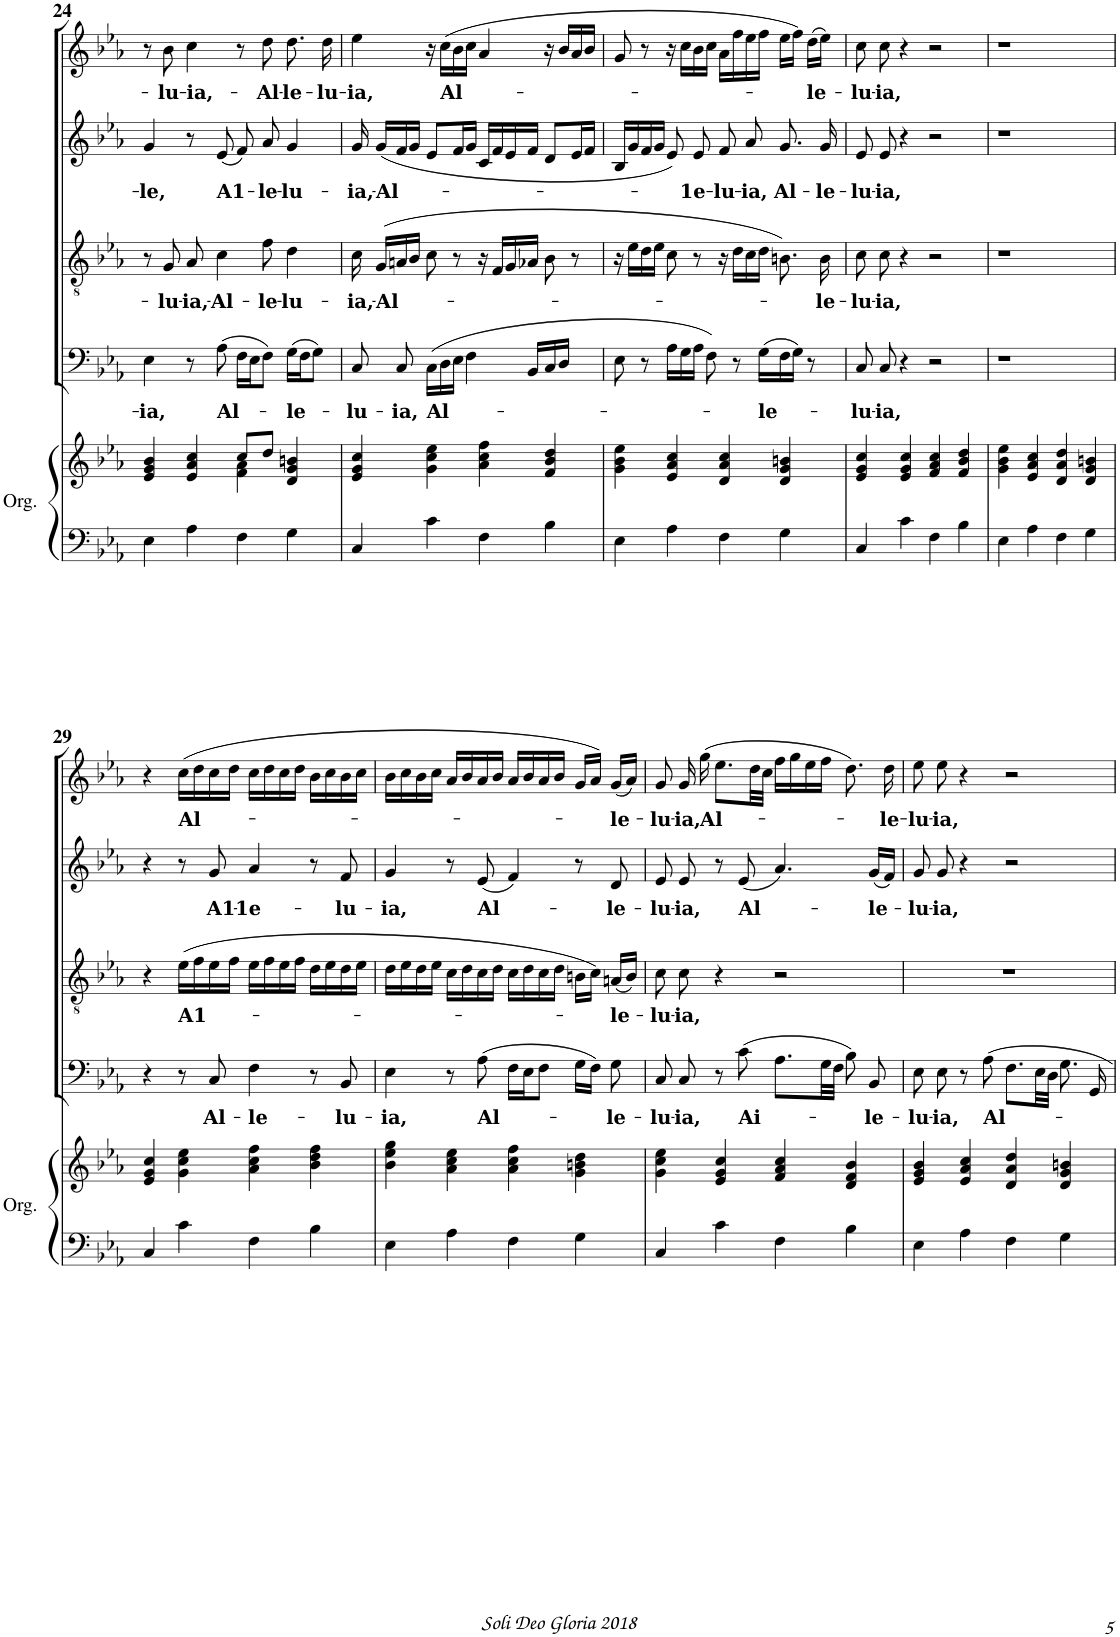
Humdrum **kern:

**kern	**kern	**kern	**text	**kern	**text	**kern	**text	**kern	**text
*part5	*part5	*part4	*part4	*part3	*part3	*part2	*part2	*part1	*part1
*staff6	*staff5	*staff4	*staff4	*staff3	*staff3	*staff2	*staff2	*staff1	*staff1
*I"Orgue à tuyaux	*	*I"Basse	*	*I"Ténor	*	*I"Alto	*	*I"Sop.	*
*I'Org.	*	*	*	*	*	*	*	*	*
!!LO:PB:g=z
*clefF4	*clefG2	*clefF4	*	*clefGv2	*	*clefG2	*	*clefG2	*
*k[b-e-a-]	*k[b-e-a-]	*k[b-e-a-]	*	*k[b-e-a-]	*	*k[b-e-a-]	*	*k[b-e-a-]	*
*M4/4	*M4/4	*M4/4	*	*M4/4	*	*M4/4	*	*M4/4	*
*met(c)	*met(c)	*met(c)	*	*met(c)	*	*met(c)	*	*met(c)	*
=24	=24	=24	=24	=24	=24	=24	=24	=24	=24
*	*^	*	*	*	*	*	*	*	*
!	!	!	!	!LO:LY:b	!	!	!	!LO:LY:b	!	!
4E-\	4e-/ 4g/ 4b-/	2ryy	4E-\	-ia,	8r	.	4g/	-le,	8r	.
!	!	!	!	!	!	!LO:LY:b	!	!	!	!LO:LY:b
.	.	.	.	.	8G/	-lu-	.	.	8b-\	-lu-
!	!	!	!	!	!	!LO:LY:b	!	!	!	!LO:LY:b
4A-\	4e-/ 4a-/ 4cc/	.	8r	.	8A-/	-ia,-	8r	.	4cc\	-ia,-
!	!	!	!	!LO:LY:b	!	!LO:LY:b	!	!LO:LY:b	!	!
.	.	.	(8A-\	Al-	4c\	-Al-	(8e-/	A1-	.	.
4F\	8cc/L	4f\ 4a-\	16F\LL	.	.	.	8f/)	.	8r	.
.	.	.	16E-\J	.	.	.	.	.	.	.
!	!	!	!	!	!	!LO:LY:b	!	!LO:LY:b	!	!LO:LY:b
.	8dd/J	.	8F\J)	.	8f\	-le-	8a-/	-le-	8dd\	-Al-
!	!	!	!	!LO:LY:b	!	!LO:LY:b	!	!LO:LY:b	!	!LO:LY:b
4G\	4d/ 4g/ 4bn/	4ryy	(16G\LL	-le-	4d\	-lu-	4g/	-lu-	8.dd\	-le-
.	.	.	16F\J	.	.	.	.	.	.	.
.	.	.	8G\J)	.	.	.	.	.	.	.
!	!	!	!	!	!	!	!	!	!	!LO:LY:b
.	.	.	.	.	.	.	.	.	16dd\	-lu-
*	*v	*v	*	*	*	*	*	*	*	*
=25	=25	=25	=25	=25	=25	=25	=25	=25	=25
!	!	!	!LO:LY:b	!	!LO:LY:b	!	!LO:LY:b	!	!LO:LY:b
4C/	4e-/ 4g/ 4cc/	8C/	-lu-	16c\	-ia,-	16g/	-ia,-	4ee-\	-ia,
!	!	!	!	!	!LO:LY:b	!	!LO:LY:b	!	!
.	.	.	.	(16G/LL	-Al-	(16g/LL	-Al-	.	.
!	!	!	!LO:LY:b	!	!	!	!	!	!
.	.	8C/	-ia,	16An/	.	16f/	.	.	.
.	.	.	.	16B-/JJ	.	16g/JJ	.	.	.
!	!	!	!LO:LY:b	!	!	!	!	!	!
4c\	4g\ 4cc\ 4ee-\	(16C\LL	Al-	8c\	.	8e-/L	.	16r	.
!	!	!	!	!	!	!	!	!	!LO:LY:b
.	.	16D\	.	.	.	.	.	(16cc\LL	Al-
.	.	16E-\JJ	.	8r	.	16f/L	.	16b-\	.
.	.	4F\	.	.	.	16g/JJ	.	16cc\JJ	.
4F\	4a-\ 4cc\ 4ff\	.	.	16r	.	16c/LL	.	4a-/	.
.	.	.	.	16F/LL	.	16f/	.	.	.
.	.	.	.	16G/	.	16e-/	.	.	.
.	.	16BB-/LL	.	16A-X/JJ	.	16f/JJ	.	.	.
4B-\	4f/ 4b-/ 4dd/	16C/	.	8B-\	.	8d/L	.	16r	.
.	.	16D/JJ	.	.	.	.	.	16b-/LL	.
.	.	8ryy	.	8r	.	16e-/L	.	16a-/	.
.	.	.	.	.	.	16f/JJ	.	16b-/JJ	.
=26	=26	=26	=26	=26	=26	=26	=26	=26	=26
4E-\	4g\ 4b-\ 4ee-\	8E-\	.	16r	.	16B-/LL	.	8g/	.
.	.	.	.	16e-\LL	.	16g/	.	.	.
.	.	8r	.	16d\	.	16f/	.	8r	.
.	.	.	.	16e-\JJ	.	16g/JJ	.	.	.
4A-\	4e-/ 4a-/ 4cc/	16A-\LL	.	8c\	.	8e-/)	.	16r	.
.	.	16G\	.	.	.	.	.	16cc\LL	.
!	!	!	!	!	!	!	!LO:LY:b	!	!
.	.	16A-\JJ	.	8r	.	8e-/	-1e-	16b-\	.
.	.	8F\)	.	.	.	.	.	16cc\JJ	.
!	!	!	!	!	!	!	!LO:LY:b	!	!
4F\	4d/ 4a-/ 4cc/	.	.	16r	.	8f/	-lu-	16a-\LL	.
.	.	8r	.	16d\LL	.	.	.	16ff\	.
!	!	!	!	!	!	!	!LO:LY:b	!	!
.	.	.	.	16c\	.	8a-/	-ia,	16ee-\	.
!	!	!	!LO:LY:b	!	!	!	!	!	!
.	.	(16G\LL	-le-	16d\JJ	.	.	.	16ff\JJ	.
!	!	!	!	!	!	!	!LO:LY:b	!	!
4G\	4d/ 4g/ 4bn/	16F\	.	8.Bn\)	.	8.g/	Al-	16ee-\LL	.
.	.	16G\JJ)	.	.	.	.	.	16ff\JJ)	.
!	!	!	!	!	!	!	!	!	!LO:LY:b
.	.	8r	.	.	.	.	.	(16dd\LL	-le-
!	!	!	!	!	!LO:LY:b	!	!LO:LY:b	!	!
.	.	.	.	16B\	-le-	16g/	-le-	16ee-\JJ)	.
=27	=27	=27	=27	=27	=27	=27	=27	=27	=27
!	!	!	!LO:LY:b	!	!LO:LY:b	!	!LO:LY:b	!	!LO:LY:b
4C/	4e-/ 4g/ 4cc/	8C/	-lu-	8c\	-lu-	8e-/	-lu-	8cc\	-lu-
!	!	!	!LO:LY:b	!	!LO:LY:b	!	!LO:LY:b	!	!LO:LY:b
.	.	8C/	-ia,	8c\	-ia,	8e-/	-ia,	8cc\	-ia,
4c\	4e-/ 4g/ 4cc/	4r	.	4r	.	4r	.	4r	.
4F\	4f/ 4a-/ 4cc/	2r	.	2r	.	2r	.	2r	.
4B-\	4f/ 4b-/ 4dd/	.	.	.	.	.	.	.	.
=28	=28	=28	=28	=28	=28	=28	=28	=28	=28
4E-\	4g\ 4b-\ 4ee-\	1r	.	1r	.	1r	.	1r	.
4A-\	4e-/ 4a-/ 4cc/	.	.	.	.	.	.	.	.
4F\	4d/ 4a-/ 4dd/	.	.	.	.	.	.	.	.
4G\	4d/ 4g/ 4bn/	.	.	.	.	.	.	.	.
!!LO:LB:g=z
=29	=29	=29	=29	=29	=29	=29	=29	=29	=29
4C/	4e-/ 4g/ 4cc/	4r	.	4r	.	4r	.	4r	.
!	!	!	!	!	!LO:LY:b	!	!	!	!LO:LY:b
4c\	4g\ 4cc\ 4ee-\	8r	.	(16e-\LL	A1-	8r	.	(16cc\LL	Al-
.	.	.	.	16f\	.	.	.	16dd\	.
!	!	!	!LO:LY:b	!	!	!	!LO:LY:b	!	!
.	.	8C/	Al-	16e-\	.	8g/	A1-	16cc\	.
.	.	.	.	16f\JJ	.	.	.	16dd\JJ	.
!	!	!	!LO:LY:b	!	!	!	!LO:LY:b	!	!
4F\	4a-\ 4cc\ 4ff\	4F\	-le-	16e-\LL	.	4a-/	-1e-	16cc\LL	.
.	.	.	.	16f\	.	.	.	16dd\	.
.	.	.	.	16e-\	.	.	.	16cc\	.
.	.	.	.	16f\JJ	.	.	.	16dd\JJ	.
4B-\	4b-\ 4dd\ 4ff\	8r	.	16d\LL	.	8r	.	16b-\LL	.
.	.	.	.	16e-\	.	.	.	16cc\	.
!	!	!	!LO:LY:b	!	!	!	!LO:LY:b	!	!
.	.	8BB-/	-lu-	16d\	.	8f/	-lu-	16b-\	.
.	.	.	.	16e-\JJ	.	.	.	16cc\JJ	.
=30	=30	=30	=30	=30	=30	=30	=30	=30	=30
!	!	!	!LO:LY:b	!	!	!	!LO:LY:b	!	!
4E-\	4b-\ 4ee-\ 4gg\	4E-\	-ia,	16d\LL	.	4g/	ia,	16b-\LL	.
.	.	.	.	16e-\	.	.	.	16cc\	.
.	.	.	.	16d\	.	.	.	16b-\	.
.	.	.	.	16e-\JJ	.	.	.	16cc\JJ	.
4A-\	4a-\ 4cc\ 4ee-\	8r	.	16c\LL	.	8r	.	16a-/LL	.
.	.	.	.	16d\	.	.	.	16b-/	.
!	!	!	!LO:LY:b	!	!	!	!LO:LY:b	!	!
.	.	(8A-\	Al-	16c\	.	(8e-/	Al-	16a-/	.
.	.	.	.	16d\JJ	.	.	.	16b-/JJ	.
4F\	4a-\ 4cc\ 4ff\	16F\LL	.	16c\LL	.	4f/)	.	16a-/LL	.
.	.	16E-\J	.	16d\	.	.	.	16b-/	.
.	.	8F\J	.	16c\	.	.	.	16a-/	.
.	.	.	.	16d\JJ	.	.	.	16b-/JJ	.
4G\	4g\ 4bn\ 4dd\	16G\LL	.	16Bn\LL	.	8r	.	16g/LL	.
.	.	16F\JJ)	.	16c\JJ)	.	.	.	16a-/JJ)	.
!	!	!	!LO:LY:b	!	!LO:LY:b	!	!LO:LY:b	!	!LO:LY:b
.	.	8G\	-le-	(16An/LL	-le-	8d/	-le-	(16g/LL	-le-
.	.	.	.	16B/JJ)	.	.	.	16a-/JJ)	.
=31	=31	=31	=31	=31	=31	=31	=31	=31	=31
!	!	!	!LO:LY:b	!	!LO:LY:b	!	!LO:LY:b	!	!LO:LY:b
4C/	4g\ 4cc\ 4ee-\	8C/	-lu-	8c\	-lu-	8e-/	-lu-	8g/	-lu-
!	!	!	!LO:LY:b	!	!LO:LY:b	!	!LO:LY:b	!	!LO:LY:b
.	.	8C/	-ia,	8c\	-ia,	8e-/	-ia,	16g/	-ia,
!	!	!	!	!	!	!	!	!	!LO:LY:b
.	.	.	.	.	.	.	.	(16gg\	Al-
4c\	4e-/ 4g/ 4cc/	8r	.	4r	.	8r	.	8.ee-\L	.
!	!	!	!LO:LY:b	!	!	!	!LO:LY:b	!	!
.	.	(8c\	Ai-	.	.	(8e-/	Al-	.	.
.	.	.	.	.	.	.	.	32dd\LL	.
.	.	.	.	.	.	.	.	32cc\JJJ	.
4F\	4f/ 4a-/ 4cc/	8.A-\L	.	2r	.	4.a-/)	.	16ff\LL	.
.	.	.	.	.	.	.	.	16gg\	.
.	.	.	.	.	.	.	.	16ee-\	.
.	.	32G\LL	.	.	.	.	.	16ff\JJ	.
.	.	32F\JJJ	.	.	.	.	.	.	.
4B-\	4d/ 4f/ 4b-/	8B-\)	.	.	.	.	.	8.dd\)	.
!	!	!	!LO:LY:b	!	!	!	!LO:LY:b	!	!
.	.	8BB-/	-le-	.	.	(16g/LL	-le-	.	.
!	!	!	!	!	!	!	!	!	!LO:LY:b
.	.	.	.	.	.	16f/JJ)	.	16dd\	-le-
=32	=32	=32	=32	=32	=32	=32	=32	=32	=32
!	!	!	!LO:LY:b	!	!	!	!LO:LY:b	!	!LO:LY:b
4E-\	4e-/ 4g/ 4b-/	8E-\	-lu-	1r	.	8g/	-lu-	8ee-\	-lu-
!	!	!	!LO:LY:b	!	!	!	!LO:LY:b	!	!LO:LY:b
.	.	8E-\	-ia,	.	.	8g/	-ia,	8ee-\	-ia,
4A-\	4e-/ 4a-/ 4cc/	8r	.	.	.	4r	.	4r	.
!	!	!	!LO:LY:b	!	!	!	!	!	!
.	.	8A-\	Al-	.	.	.	.	.	.
4F\	4d/ 4a-/ 4dd/	8.F\L	.	.	.	2r	.	2r	.
.	.	32E-\LL	.	.	.	.	.	.	.
.	.	32D\JJJ	.	.	.	.	.	.	.
4G\	4d/ 4g/ 4bn/	8.G\	.	.	.	.	.	.	.
.	.	16GG/	.	.	.	.	.	.	.
=	=	=	=	=	=	=	=	=	=
*-	*-	*-	*-	*-	*-	*-	*-	*-	*-
